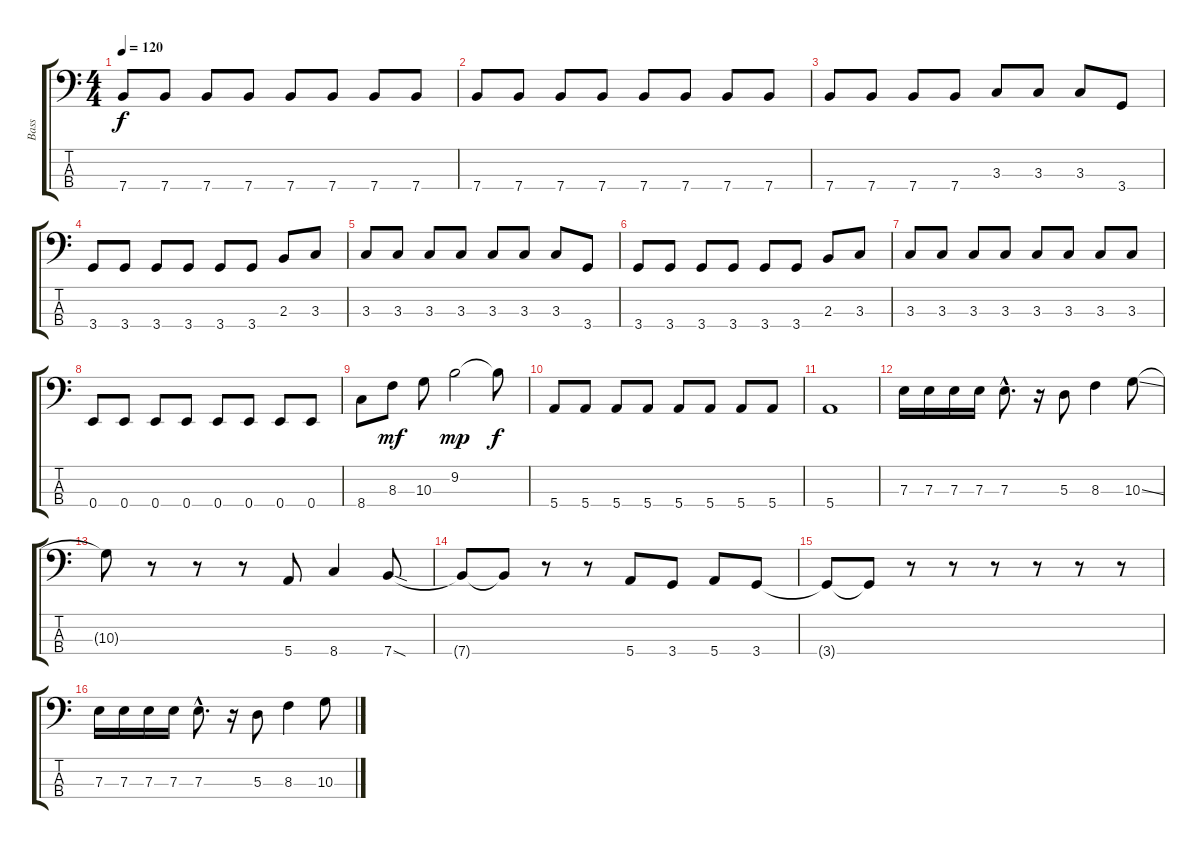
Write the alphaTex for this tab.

\track ("Bass" "Bass") {instrument electricbassfinger}
\staff {score tabs}
\tuning (G2 D2 A1 E1) {hide}
\ts (4 4)
\tempo 120
\clef f4
\ks c
7.4.8{dy f} 7.4.8 7.4.8 7.4.8 7.4.8 7.4.8 7.4.8 7.4.8 |
7.4.8 7.4.8 7.4.8 7.4.8 7.4.8 7.4.8 7.4.8 7.4.8 |
7.4.8 7.4.8 7.4.8 7.4.8 3.3.8 3.3.8 3.3.8 3.4.8 |
3.4.8 3.4.8 3.4.8 3.4.8 3.4.8 3.4.8 2.3.8 3.3.8 |
3.3.8 3.3.8 3.3.8 3.3.8 3.3.8 3.3.8 3.3.8 3.4.8 |
3.4.8 3.4.8 3.4.8 3.4.8 3.4.8 3.4.8 2.3.8 3.3.8 |
3.3.8 3.3.8 3.3.8 3.3.8 3.3.8 3.3.8 3.3.8 3.3.8 |
0.4.8 0.4.8 0.4.8 0.4.8 0.4.8 0.4.8 0.4.8 0.4.8 |
8.4.8 8.3.8{dy mf} 10.3.8 9.2.2{dy mp} 9.2{t}.8{dy f} |
5.4.8 5.4.8 5.4.8 5.4.8 5.4.8 5.4.8 5.4.8 5.4.8 |
5.4.1{volume 0} |
7.3.16{volume 12} 7.3.16 7.3.16 7.3.16 7.3{hac}.8{d} r.16 5.3.8 8.3.4 10.3{ss}.8 |
10.3{t}.8 r.8 r.8 r.8 5.4.8 8.4.4 7.4{sod}.8 |
7.4{t}.8 7.4{t}.8 r.8 r.8 5.4.8 3.4.8 5.4.8 3.4.8 |
3.4{t}.8 3.4{t}.8 r.8 r.8 r.8 r.8 r.8 r.8 |
7.3.16{volume 12} 7.3.16 7.3.16 7.3.16 7.3{hac}.8{d} r.16 5.3.8 8.3.4 10.3{ss}.8
